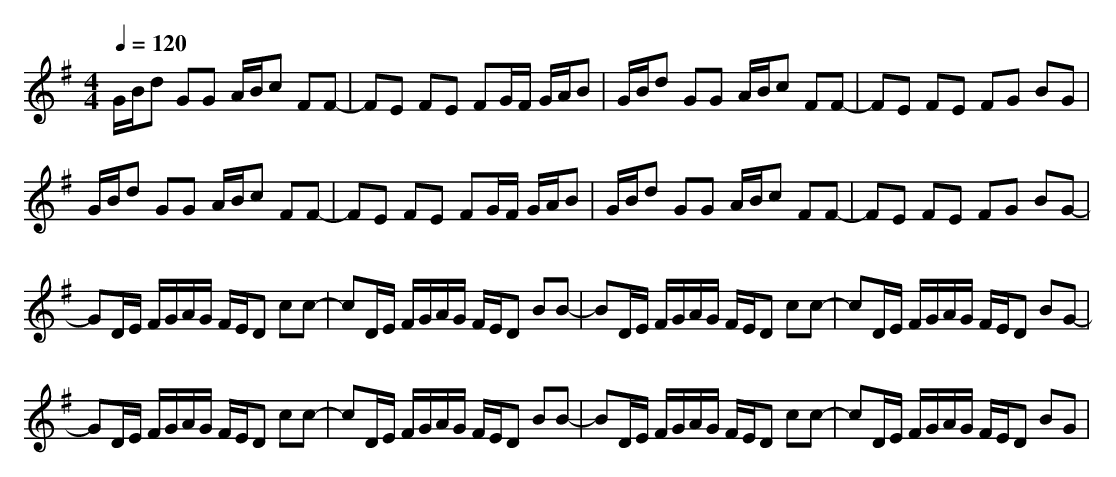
X:1
T:
M: 4/4
L: 1/8
Q:1/4=120
K:G % 1 sharps
G/2B/2d GG A/2B/2c FF-|FE FE FG/2F/2 G/2A/2B|G/2B/2d GG A/2B/2c FF-|FE FE FG BG|
G/2B/2d GG A/2B/2c FF-|FE FE FG/2F/2 G/2A/2B|G/2B/2d GG A/2B/2c FF-|FE FE FG BG-|
GD/2E/2 F/2G/2A/2G/2 F/2E/2D cc-|cD/2E/2 F/2G/2A/2G/2 F/2E/2D BB-|BD/2E/2 F/2G/2A/2G/2 F/2E/2D cc-|cD/2E/2 F/2G/2A/2G/2 F/2E/2D BG-|
GD/2E/2 F/2G/2A/2G/2 F/2E/2D cc-|cD/2E/2 F/2G/2A/2G/2 F/2E/2D BB-|BD/2E/2 F/2G/2A/2G/2 F/2E/2D cc-|cD/2E/2 F/2G/2A/2G/2 F/2E/2D BG|
